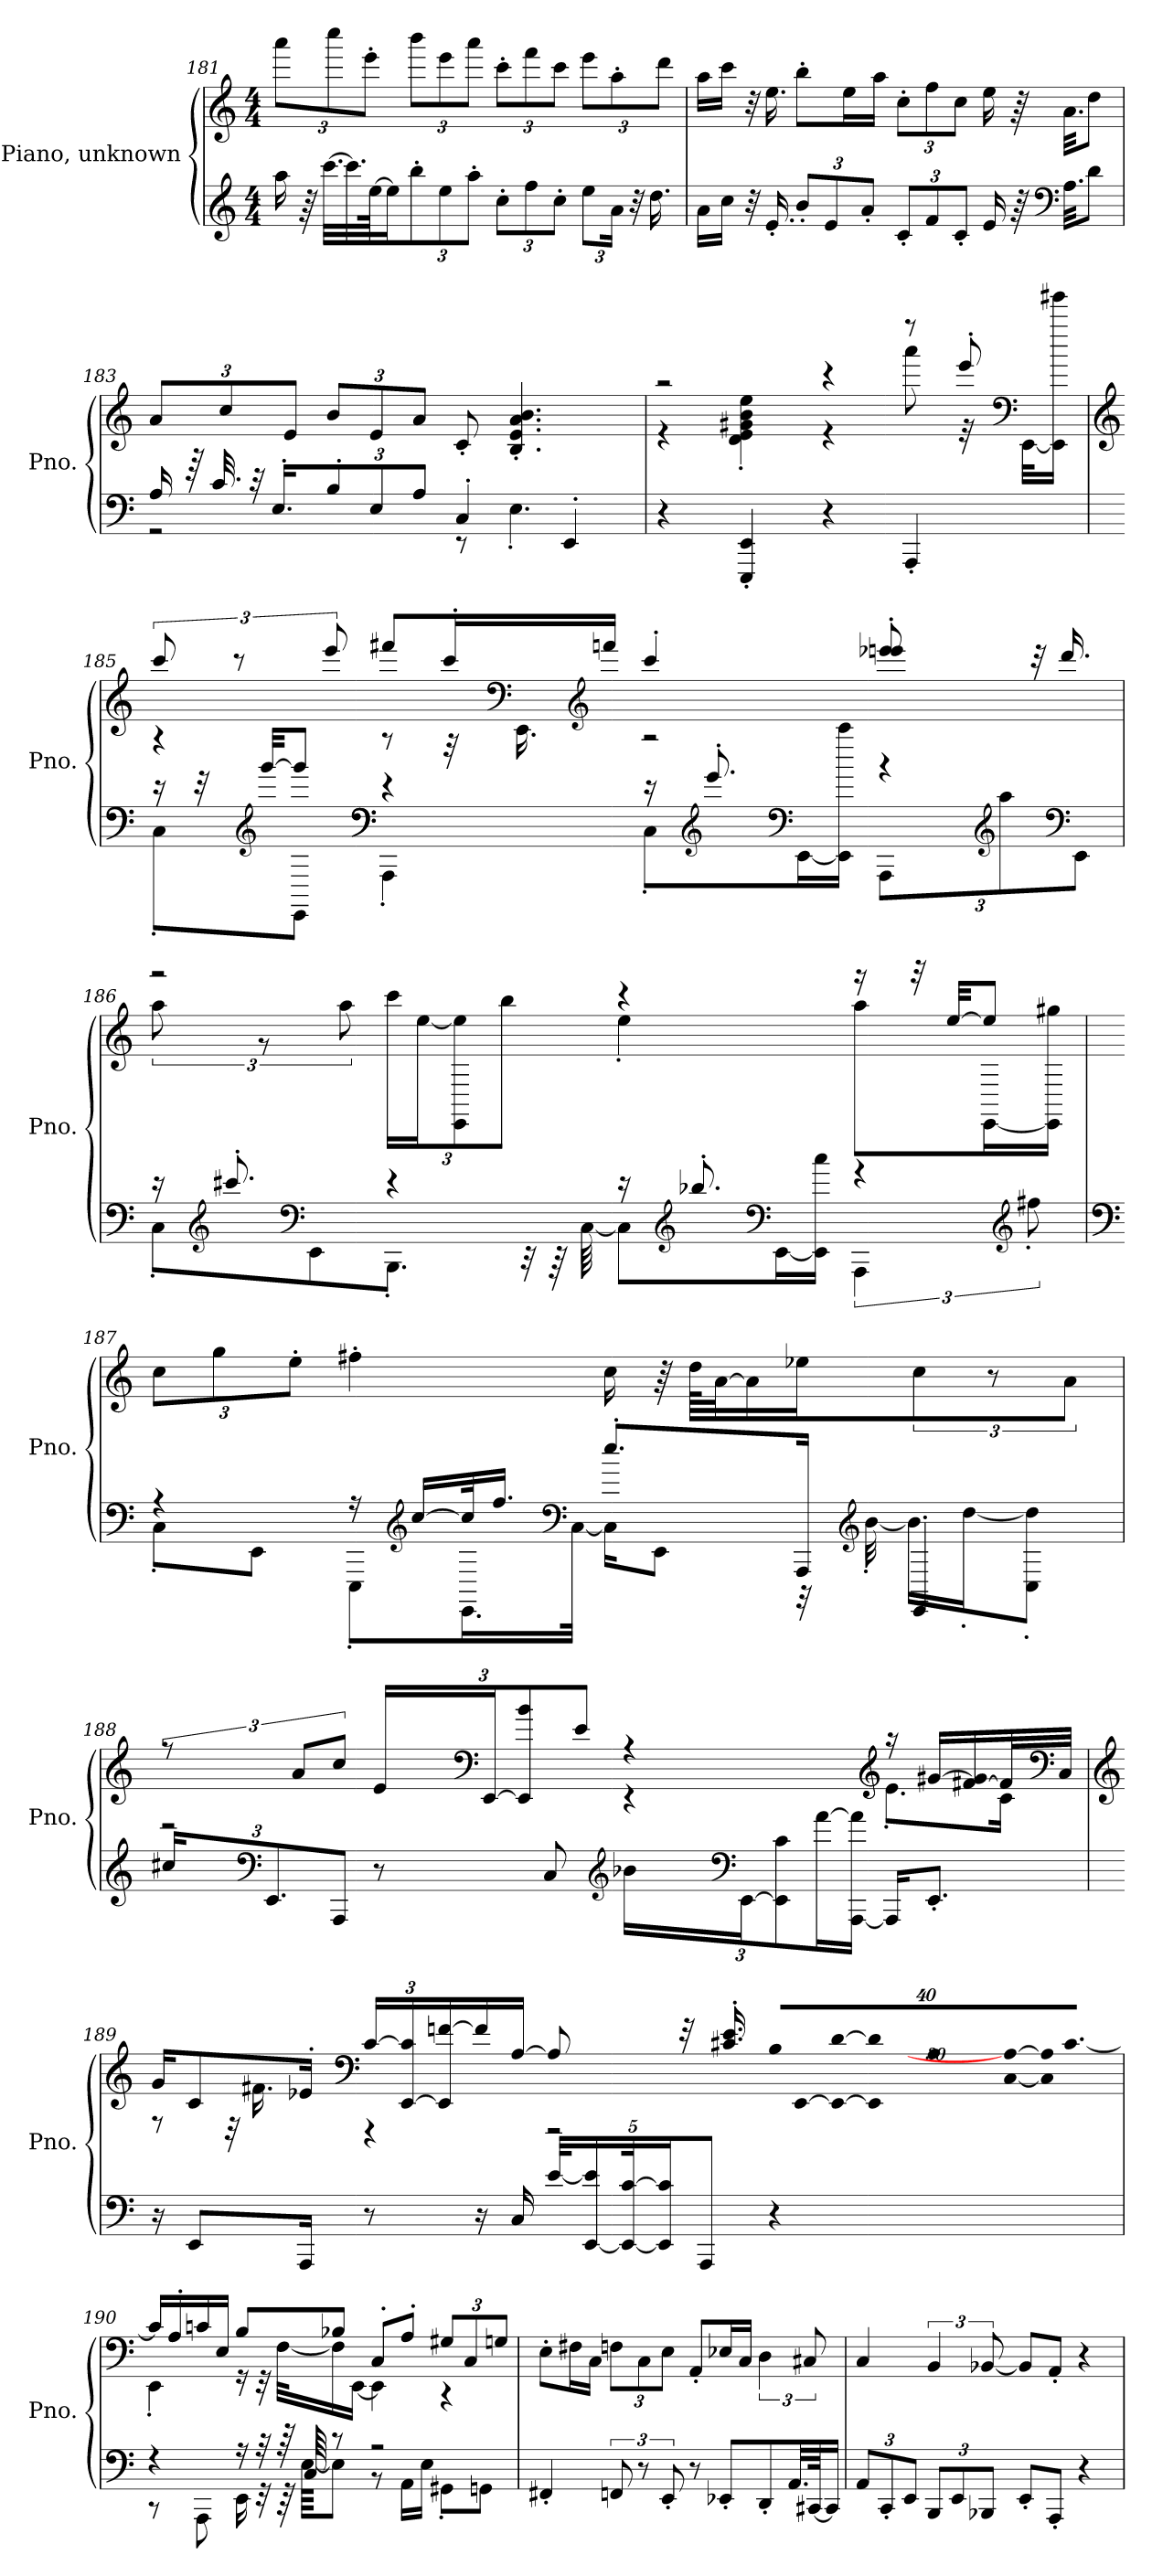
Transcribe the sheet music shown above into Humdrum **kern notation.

**kern	**kern
*part1	*part1
*staff2	*staff1
*I"Piano, unknown	*
*I'Pno.	*
*clefG2	*clefG2
*k[]	*k[]
*M4/4	*M4/4
*	*Xbrackettup
=181	=181
16aa\	12aaa\L
64r	.
[32.ccc\LLL	.
.	12cccc\
32.ccc\]	.
.	12eee'\J
[64ee\JK	.
16ee\J]	.
*Xbrackettup	*
12bb'\	12bbb\L
12ee\	12eee\
12aa'\J	12aaa\J
12cc'\L	12ccc'\L
12ff\	12fff\
12cc'\J	12ccc\J
12ee\L	12eee\L
24a\Jk	12aa'\
32r	.
16.dd\	.
.	12ddd\J
!!LO:LB:g=z
=182	=182
16a\LL	16aa\LL
16cc\JJ	16ccc\JJ
32r	32r
16.e'/	16.ee\
12b'/L	8bb'\L
12e/	.
.	16ee\L
12a'/J	.
.	16aa\JJ
12c'/L	12cc'\L
12f/	12ff\
12c'/J	12cc\J
16e/	16ee\
64r	64r
*clefF4	*
32.A\KKL	32.a\KKL
8d\J	8dd\J
=183	=183
*^	*
16A/	2r	12a/L
64r	.	.
32.c/	.	.
.	.	12cc/
32r	.	.
16.E'/KL	.	.
.	.	12e/J
12B'/	.	12b/L
12E/	.	12e/
12A/J	.	12a/J
4C'/	8r	8c'/
.	4.E'\	4.B/' 4.e/' 4.a/' 4.b/'
4EE'/	.	.
*v	*v	*
=184	=184
*	*^
4r	2r	4r
4EEE/' 4EE/'	.	4d\' 4e\' 4g#X\' 4b\' 4ee\'
4r	4r	4r
4AAA'/	8r	8aaa\
.	8eee'/	32r
*	*clefF4	*
.	.	[32EE\KLL
.	.	16EE\] 16ggg#X\JJ
!!LO:LB:g=z	!!
=185	=185	=185
*	*clefG2	*
*^	*	*
*	*	*brackettup	*
16r	8C'\L	12ccc/	4r
32r	.	.	.
.	.	12r	.
*clefG2	*	*	*
[32ggg/KKL	.	.	.
8ggg/J]	8EE\J	.	.
.	.	12eee/	.
*clefF4	*	*	*
4r	4AAA'\	8fff#X/L	8r
.	.	16ccc'/L	32r
*	*	*clefF4	*
.	.	.	16.EE\
*	*	*clefG2	*
.	.	16fffn/JJ	.
16r	8C'\L	4ccc'/	2r
*clefG2	*	*	*
8.eee'/	.	.	.
*clefF4	*	*	*
.	[16EE\L	.	.
.	16EE\] 16ccc\JJ	.	.
4r	12AAA\L	8eee-X/' 8eeen/'	.
*clefG2	*	*	*
.	12aa\	.	.
.	.	32r	.
.	.	16.ddd/	.
*clefF4	*	*	*
.	12EE\J	.	.
!!LO:LB:g=z	!!
=186	=186	=186	=186
16r	8C'\L	2r	12aa\
*clefG2	*	*	*
8.ccc#X'/	.	.	.
.	.	.	12r
*clefF4	*	*	*
.	8EE\	.	.
.	.	.	12aa\
*	*	*	*Xbrackettup
4r	8.BBB'\J	.	24ccc\LL
.	.	.	[24ee\J
.	.	.	12EE\ 12ee\]
.	.	.	12bb\J
.	32r	.	.
.	64r	.	.
.	[64C\	.	.
16r	8C\L]	4r	4ee'\
*clefG2	*	*	*
8.bb-X'/	.	.	.
*clefF4	*	*	*
.	[16EE\L	.	.
.	16EE\] 16cc\JJ	.	.
*	*brackettup	*	*
4r	6AAA\	16r	8aa\L
.	.	32r	.
.	.	[32ee/KKL	.
.	.	8ee/J]	[16EE\L
*clefG2	*	*	*
.	12ff#X'\	.	.
.	.	.	16EE\] 16gg#X\JJ
*	*	*v	*v
!!LO:PB:g=z
=187	=187	=187
*clefF4	*	*
4r	8C'\L	12cc\L
.	.	12gg\
.	8EE\J	.
.	.	12ee'\J
16r	8EEE'\L	4ff#X'\
*clefG2	*	*
[16cc/LL	.	.
32cc/K]	16.EE\L	.
16.ff/JJ	.	.
*clefF4	*	*
.	[32C\JJk	.
8.ee'/L	16C\KL]	16cc\
.	8EE\J	64r
.	.	64dd\KLLL
.	.	[32a\J
.	.	16a\]
16AAA/Jk	32r	16ee-X\J
*clefG2	*	*
.	[32b'\	.
*	*	*brackettup
4EE'/	16b\LL]	12cc\J
.	[16dd'\J	.
.	.	12r
.	8C\' 8dd\]'J	.
.	.	12a/
*v	*v	*
!!LO:LB:g=z
=188	=188
*Xbrackettup	*
*	*^
24cc#X/KL	12r	2r
*clefF4	*	*
12.EE/	.	.
.	12a/L	.
12AAA/J	12cc/J	.
*	*Xbrackettup	*
8r	24e/LL	.
*	*clefF4	*
.	[24EE/J	.
.	12EE/] 12b/	.
8C/	.	.
.	12e/J	.
*clefG2	*	*
24b-X\LL	4r	4r
*clefF4	*	*
[24EE\J	.	.
12EE\] 12c\	.	.
[24a\L	.	.
[24AAA\ 24a\]JJ	.	.
*	*clefG2	*
16AAA/KL]	16r	8.e'\L
8.EE'/J	[16g#X/LL	.
.	[16f#X/ 16g#/]	.
.	32f#/L]	16c\Jk
*	*clefF4	*
.	32C/JJJ	.
!!LO:LB:g=z	!!
=189	=189	=189
*	*clefG2	*
16r	16g/KL	8r
8EE/L	8c/	.
.	.	32r
.	.	16.f#X\
16AAA/Jk	16e-X'/Jk	.
*	*clefF4	*
8r	[24c/LL	4r
.	[24EE/ 24c/]	.
.	24EE/] [24fn/	.
16r	16f/]	.
16C/	[16A/JJ	.
[40e/KLL	8A/]	2r
[20EE/ 20e/]	.	.
40EE/_ [40c/K	.	.
20EE/] 20c/]J	.	.
.	32r	.
10AAA/J	.	.
.	16.c#X/' 16.e-/'	.
!	!LO:N:vis=32	!
4r	640%23B/LLL	.
!	!LO:N:vis=64	!
.	[960%17EE/L	.
!	!LO:N:vis=64	!
.	960%17EE/_ [960%17d/JJ	.
!	!LO:N:vis=16	!
.	1920%137EE/] 1920%137d/]	.
!	!LO:N:vis=64	!
.	[960%17A/LL	.
.	1920ryy	.
!	!LO:N:vis=64	!
.	[960%17C/ 960%17A/_	.
!	!LO:N:vis=64	!
.	960%17C/] 960%17A/]J	.
!	!LO:N:vis=32.	!
.	[1920%103c#/JJJ	.
!!LO:LB:g=z	!!
=190	=190	=190
*^	*	*
4r	8r	16c#/LL]	4EE'\
.	.	16A'/	.
.	8AAA\	16cn/	.
.	.	16E/JJ	.
16r	16EE\	8B/L	16r
32r	32r	.	32r
64r	64r	.	[32F\KLL
64C/	[64E\KKKL	.	.
8r	8E\J]	8B-X/J	16F\]
.	.	.	[16EE\JJ
2r	8r	8C'/L	4EE\]
.	16AA\LL	8A'/J	.
.	16E\JJ	.	.
.	8GG#X'\L	12G#X/L	4r
.	.	12C/	.
.	8GGn\J	.	.
.	.	12Gn/J	.
*v	*v	*	*
*	*v	*v
=191	=191
4FF#X'/	8E'\L
.	16F#X\L
.	16C\JJ
*brackettup	*
12FFn/	12Fn\L
12r	12C\
12EE'/	12E\J
8r	8AA'/L
8EE-X'/L	16E-X/L
.	16C/JJ
*	*brackettup
8DD'/	6D\
32.AA/LL	.
.	12C#X/
[64CC#X/JK	.
16CC#/JJ]	.
!!LO:LB:g=z
=192	=192
*Xbrackettup	*
12AA/L	4C/
12CC'/	.
12EE/J	.
12BBB/L	6BB/
12EE/	.
12BBB-X/J	[12BB-X/
8EE'/L	8BB-/L]
8AAA'/J	8AA'/J
4r	4r
=	=
*-	*-
